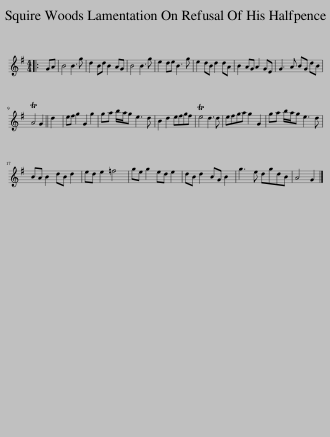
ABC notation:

X:1
L:1/8
M:4/4
I:linebreak $
K:G
V:1 treble
V:1
|: GA | B4 B3 g | d2 Bd B2 AG | B4 B3 g | e2 de B3 g | %5
 e2 dB d2 dA | B2 AG A2 GE | G3 A BG dB |$ TA4 G2 || d2 | %10
 ef g2 G2 g2 | ga b/a/g e3 d | B2 d2 efgf | Te4 d3 d | efga g2 G2 | %15
 ga b/a/g e3 d |$ BA B2 dB d2 | ed e2 =f4 | ge g2 ed e2 | dB d2 BG B2 | %20
 g3 e dgdB | A4 G2 |] %22
